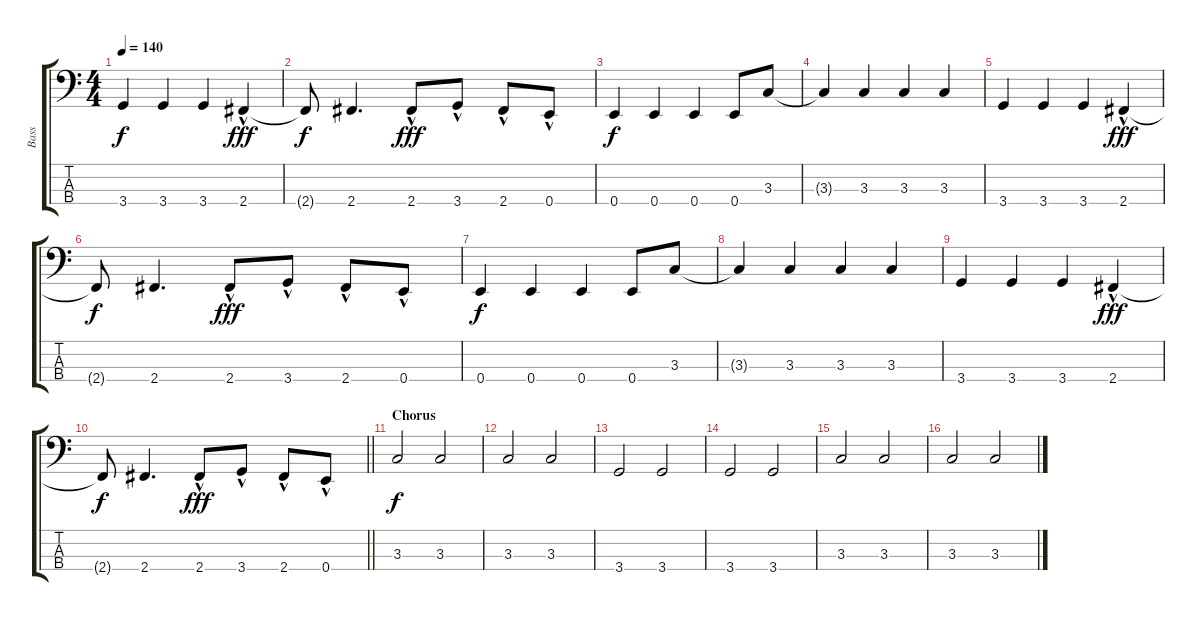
\track ("Bass" "Bass") {instrument electricbasspick}
\staff {score tabs}
\tuning (G2 D2 A1 E1) {hide}
\ts (4 4)
\tempo 140
\clef f4
\ks c
3.4.4{dy f} 3.4.4 3.4.4 2.4{hac}.4{dy fff} |
2.4{t}.8{dy f} 2.4.4{d} 2.4{hac}.8{dy fff} 3.4{hac}.8 2.4{hac}.8 0.4{hac}.8 |
0.4.4{dy f} 0.4.4 0.4.4 0.4.8 3.3.8 |
3.3{t}.4 3.3.4 3.3.4 3.3.4 |
3.4.4 3.4.4 3.4.4 2.4{hac}.4{dy fff} |
2.4{t}.8{dy f} 2.4.4{d} 2.4{hac}.8{dy fff} 3.4{hac}.8 2.4{hac}.8 0.4{hac}.8 |
0.4.4{dy f} 0.4.4 0.4.4 0.4.8 3.3.8 |
3.3{t}.4 3.3.4 3.3.4 3.3.4 |
3.4.4 3.4.4 3.4.4 2.4{hac}.4{dy fff} |
\barLineRight lightlight
2.4{t}.8{dy f} 2.4.4{d} 2.4{hac}.8{dy fff} 3.4{hac}.8 2.4{hac}.8 0.4{hac}.8 |
\section ("" "Chorus")
3.3.2{dy f} 3.3.2 |
3.3.2 3.3.2 |
3.4.2 3.4.2 |
3.4.2 3.4.2 |
3.3.2 3.3.2 |
3.3.2 3.3.2
